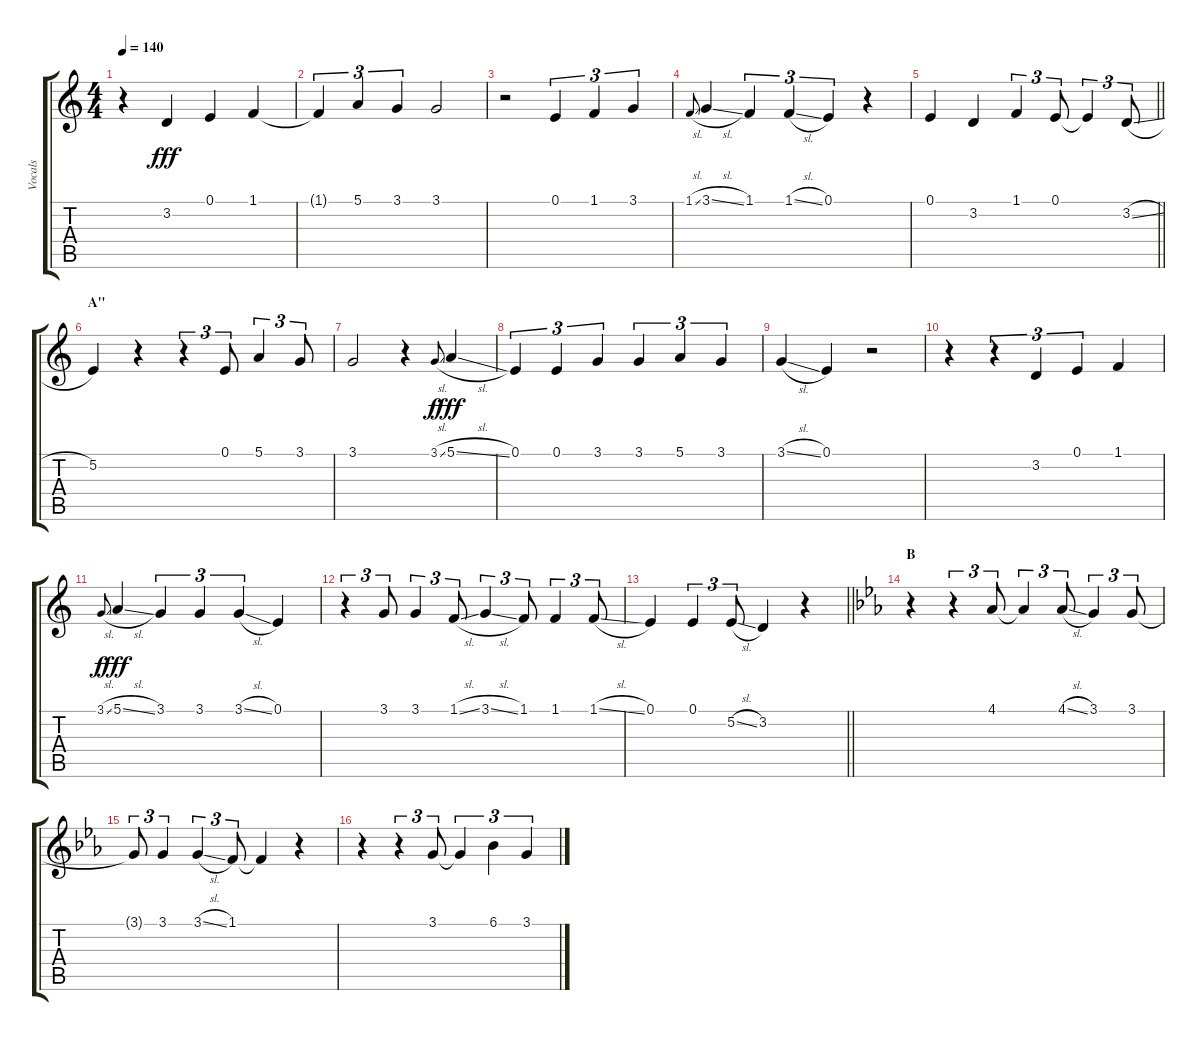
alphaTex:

\track ("Vocals" "Vocals") {instrument voiceoohs}
\staff {score tabs}
\tuning (E4 B3 G3 D3 A2 E2) {hide}
\ts (4 4)
\tempo 140
\clef g2
\ks c
r.4{dy fff} 3.2.4 0.1.4 1.1.4 |
1.1{t}.4{tu (3 2)} 5.1.4{tu (3 2)} 3.1.4{tu (3 2)} 3.1.2 |
r.2 0.1.4{tu (3 2)} 1.1.4{tu (3 2)} 3.1.4{tu (3 2)} |
1.1{sl}.8{gr onbeat} 3.1{sl}.4 1.1.4{tu (3 2)} 1.1{sl}.4{tu (3 2)} 0.1.4{tu (3 2)} r.4 |
\barLineRight lightlight
0.1.4 3.2.4 1.1.4{tu (3 2)} 0.1.8{tu (3 2)} 0.1{t}.4{tu (3 2)} 3.2{sl}.8{tu (3 2)} |
\section ("" "A''")
5.2.4 r.4 r.4{tu (3 2)} 0.1.8{tu (3 2)} 5.1.4{tu (3 2)} 3.1.8{tu (3 2)} |
3.1.2 r.4 3.1{sl}.8{gr onbeat dy f} 5.1{sl}.4{dy fff} |
0.1.4{tu (3 2)} 0.1.4{tu (3 2)} 3.1.4{tu (3 2)} 3.1.4{tu (3 2)} 5.1.4{tu (3 2)} 3.1.4{tu (3 2)} |
3.1{sl}.4 0.1.4 r.2 |
r.4 r.4{tu (3 2)} 3.2.4{tu (3 2)} 0.1.4{tu (3 2)} 1.1.4 |
3.1{sl}.8{gr onbeat dy f} 5.1{sl}.4{dy fff} 3.1.4{tu (3 2)} 3.1.4{tu (3 2)} 3.1{sl}.4{tu (3 2)} 0.1.4 |
r.4{tu (3 2)} 3.1.8{tu (3 2)} 3.1.4{tu (3 2)} 1.1{sl}.8{tu (3 2)} 3.1{sl}.4{tu (3 2)} 1.1.8{tu (3 2)} 1.1.4{tu (3 2)} 1.1{sl}.8{tu (3 2)} |
\barLineRight lightlight
0.1.4 0.1.4{tu (3 2)} 5.2{sl}.8{tu (3 2)} 3.2.4 r.4 |
\section ("" "B")
\ks eb
r.4 r.4{tu (3 2)} 4.1.8{tu (3 2)} 4.1{t}.4{tu (3 2)} 4.1{sl}.8{tu (3 2)} 3.1.4{tu (3 2)} 3.1.8{tu (3 2)} |
3.1{t}.8{tu (3 2)} 3.1.4{tu (3 2)} 3.1{sl}.4{tu (3 2)} 1.1.8{tu (3 2)} 1.1{t}.4 r.4 |
r.4 r.4{tu (3 2)} 3.1.8{tu (3 2)} 3.1{t}.4{tu (3 2)} 6.1.4{tu (3 2)} 3.1.4{tu (3 2)}
